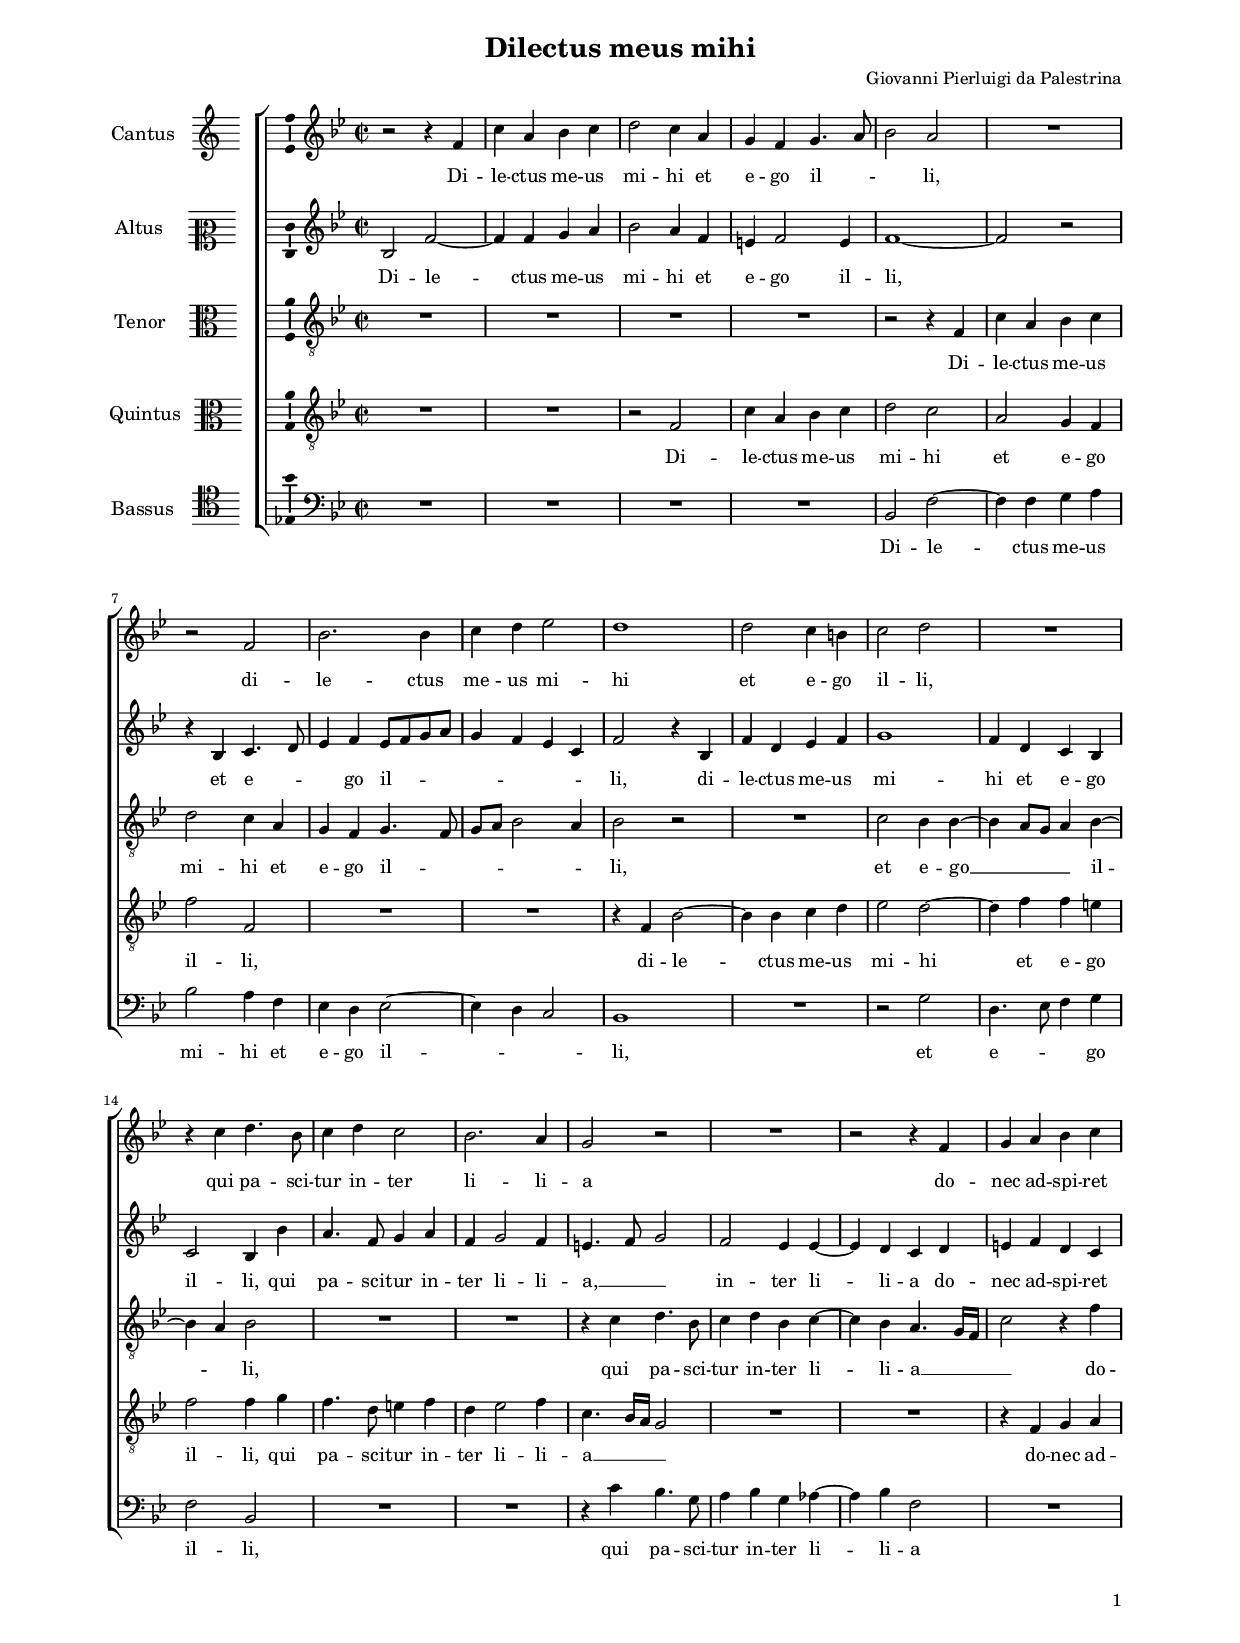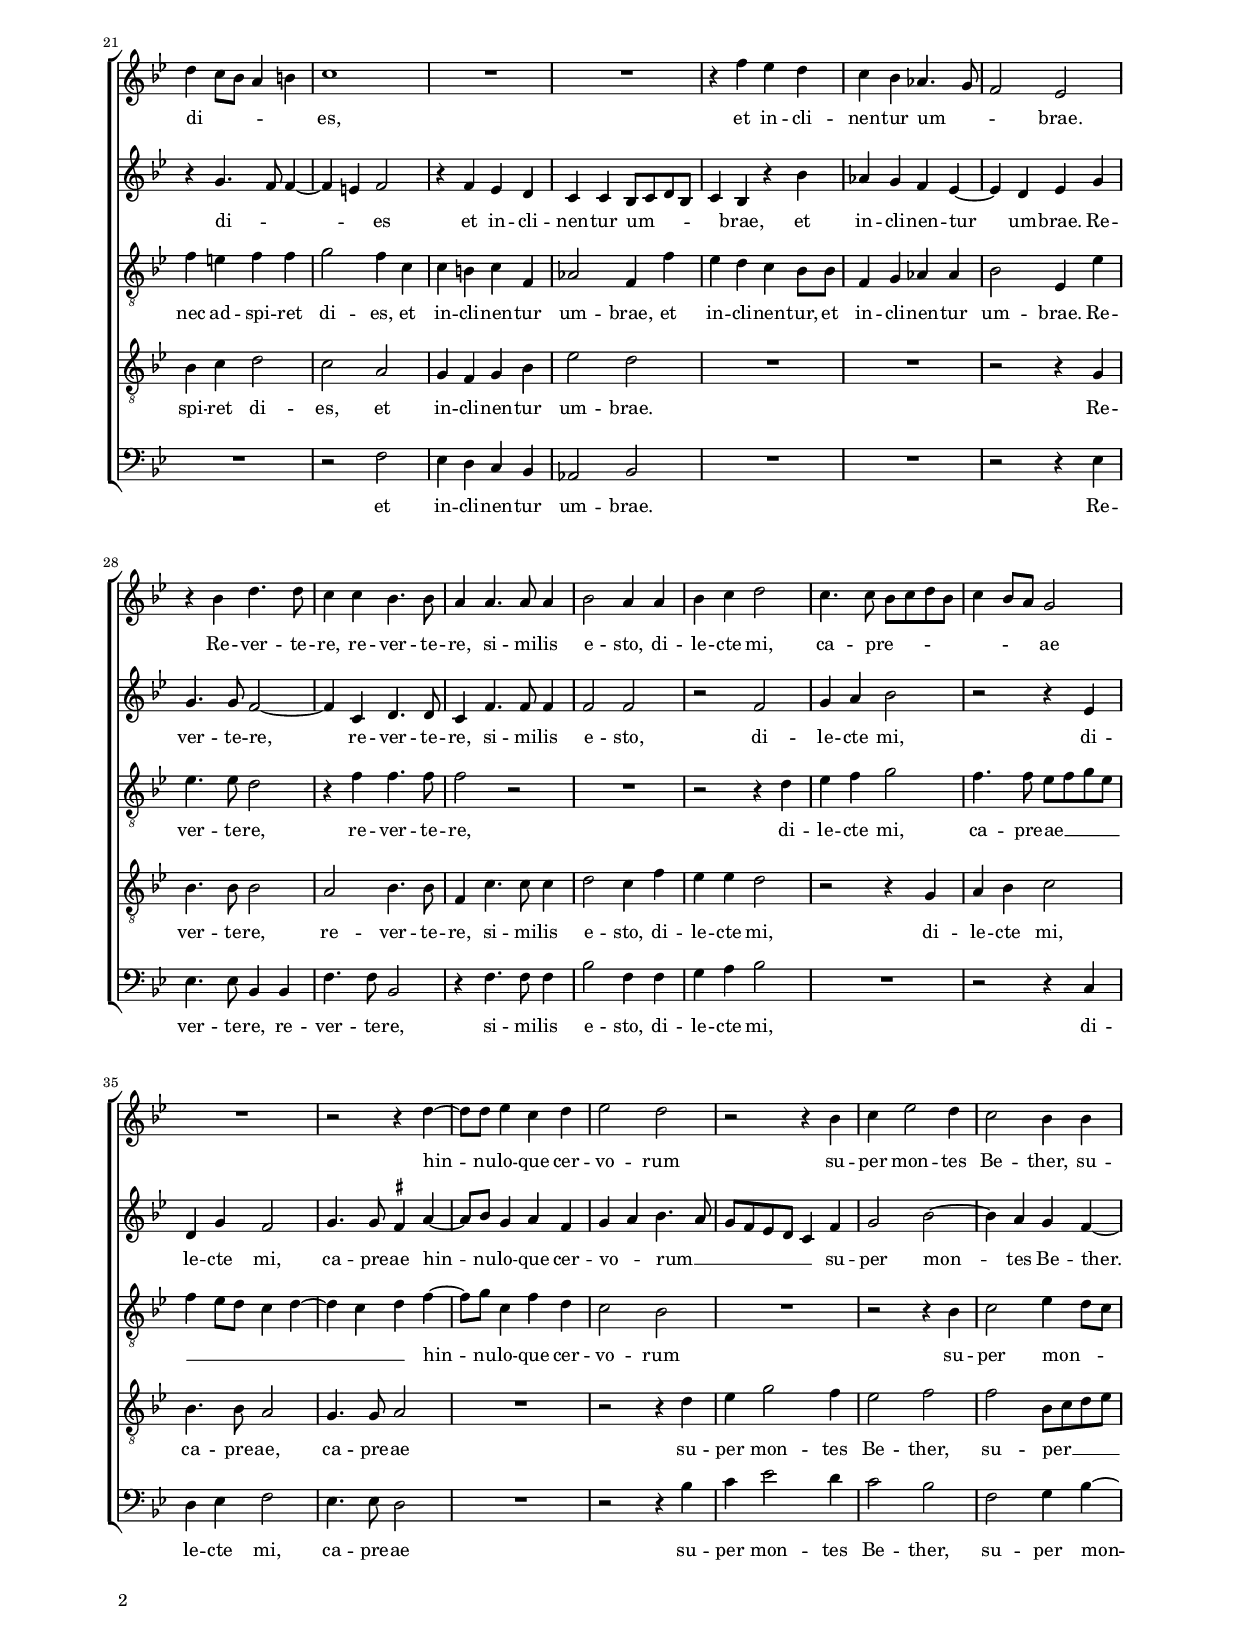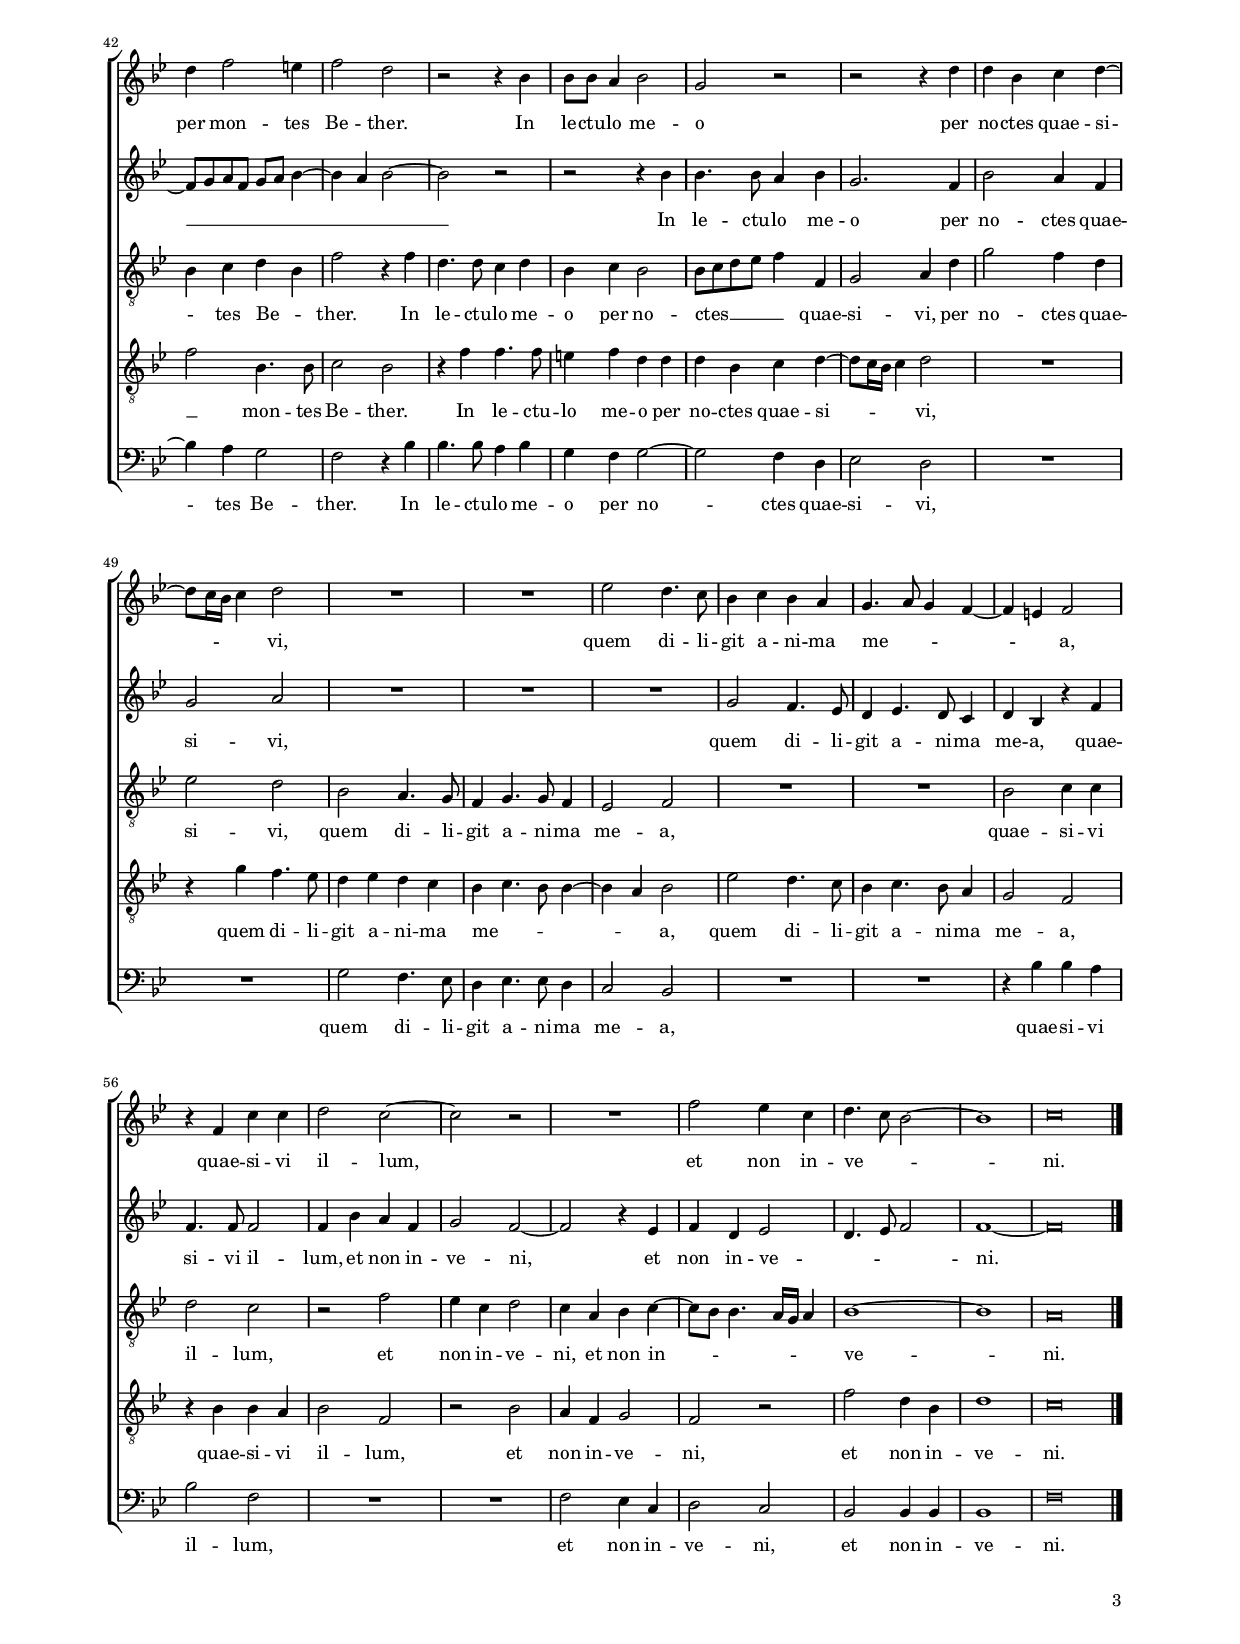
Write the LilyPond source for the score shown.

\header
{
  title="Dilectus meus mihi"
  composer="Giovanni Pierluigi da Palestrina"
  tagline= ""
}

\version "2.24.0"
\language deutsch
#(set-global-staff-size 15)
% #(set-default-paper-size "letter")
#(ly:set-option 'point-and-click #f)


\paper
	{
	top-margin = 1.8 \cm
	bottom-margin = 1.2 \cm
	left-margin = 2 \cm
	right-margin = 2 \cm
	ragged-bottom = ##f
	ragged-last-bottom = ##f
	print-page-number = ##f
	system-system-spacing = #'((basic-distance . 16) (minimum-distance . 14) (padding . 5) (strechability . 150))
	oddFooterMarkup=\markup   \fill-line { "" \fromproperty #'page:page-number-string }
	evenFooterMarkup=\markup  \fill-line { \fromproperty #'page:page-number-string "" }
	last-bottom-spacing = #'((basic-distance . 12) (minimum-distance . 7) (padding . 4))
	systems-per-page = 3
	page-count = 3
%	min-systems-per-page = 3
	markup-system-spacing.basic-distance = #12
	}

	
global = {
	\key c \major
	\time 2/2
	\set Score.tempoHideNote = ##t
	\tempo 4 = 95
	\skip 1*62
	\set Score.measureLength = #(ly:make-moment 2/1)
	\skip 1*2 \bar "|."
	}

	ficta = { \once \set suggestAccidentals = ##t }

	forget = #(define-music-function (music) (ly:music?) #{
		\accidentalStyle forget
		$music
		\accidentalStyle default
		#})


incipitcantus = \markup { \score {
	{
	\set Staff.instrumentName = \markup { \fontsize #1 "Cantus" }
	\key c \major
	\clef violin
	s4 \bar ""
	}
	\layout  {
	raggedright = ##t
	indent = 1.6 \cm
	line-width = 2.4\cm
	\context { \Staff \remove Time_signature_engraver }
	\override Staff.Clef.Y-extent = #'(0 . 0)
	}} \hspace #1 }

      
incipitaltus = \markup { \score {
	{
	\set Staff.instrumentName = \markup { \fontsize #1 "Altus" }
	\key c \major
	\clef mezzosoprano
	s4 \bar ""
	}
	\layout  {
	raggedright = ##t
	indent = 1.6 \cm
	line-width = 2.4\cm
	\context { \Staff \remove Time_signature_engraver }
	\override Staff.Clef.Y-extent = #'(0 . 0)
	}} \hspace #1 }


incipittenor = \markup { \score {
	{
	\set Staff.instrumentName = \markup { \fontsize #1 "Tenor" }
	\key c \major
	\clef alto
	s4 \bar ""
	}
	\layout  {
	raggedright = ##t
	indent = 1.6 \cm
	line-width = 2.4\cm
	\context { \Staff \remove Time_signature_engraver }
	\override Staff.Clef.Y-extent = #'(0 . 0)
	}} \hspace #1 }
      
      
incipitquintus = \markup { \score {
	{
	\set Staff.instrumentName = \markup { \fontsize #1 "Quintus" }
	\key c \major
	\clef alto
	s4 \bar ""
	}
	\layout  {
	raggedright = ##t
	indent = 1.6 \cm
	line-width = 2.4\cm
	\context { \Staff \remove Time_signature_engraver }
	\override Staff.Clef.Y-extent = #'(0 . 0)
	}} \hspace #1 }
      
      
incipitbassus = \markup { \score {
	{
	\set Staff.instrumentName = \markup { \fontsize #1 "Bassus" }
	\key c \major
	\clef tenor
	s4 \bar ""
	}
	\layout  {
	raggedright = ##t
	indent = 1.6 \cm
	line-width = 2.4\cm
	\context { \Staff \remove Time_signature_engraver }
	\override Staff.Clef.Y-extent = #'(0 . 0)
	}} \hspace #1 }


cantus =  \relative c''
	{
	r2 r4 g
	d' h c d
	e2 d4 h
	a4 g a4. h8
%5
	c2 h |
	R1
	r2 g
	c2. c4
	d4 e f2
%10
	e1 |
	e2 d4 cis
	d2 e
	R1
	r4 d e4. c8
%15
	d4 e d2 |
	c2. h4
	a2 r	
	R1
	r2 r4 g
%20
	a4 h c d |
	e4 d8 c h4 cis
	d1
	R1
	R1
%25
	r4 g f e |
	d4 c b4. a8
	g2 f
	r4 c' e4. e8
	d4 d c4. c8
%30
	h4 h4. h8 h4 |
	c2 h4 h
	c 4 d e2
	d4. d8 c d e c
	d4 c8 h a2
%35
	R1 |
	r2 r4 e'~
	e8 e f4 d e
	f2 e
	r2 r4 c
%40
	d4 f2 e4 |
	d2 c4 c
	e4 g2 fis4
	g2 e
	r2 r4 c
%45
	c8 c h4 c2 |
	a2 r
	r2 r4 e'
	e4 c d e~
	e8 d16 c d4 e2
%50
	R1 |
	R1
	f2 e4. d8
	c4 d c h
	a4. h8 a4 g~
%55
	g4 fis g2 |
	r4 g d' d
	e2 d~
	d2 r
	R1
%60
	g2 f4 d |
	e4. d8 c2~
	c1
	d\breve |
	}


altus =  \relative c'
	{
	c2 g'~
	g4 g a h
	c2 h4 g
	fis4 g2 fis4
%5
	g1~ |
	g2 r
	r4 c, d4. e8
	f4 g f8 g a h
	a4 g f d
%10
	g2 r4 c, |
	g'4 e f g
	a1
	g4 e d c
	d2 c4 c'
%15
	h4. g8 a4 h |
	g4 a2 g4
	fis4. g8 a2
	g2 f4 f~
	f4 e d e
%20
	fis4 g e d |
	r4 a'4. g8 g4~
	g4 fis g2
	r4 g f e
	d4 d c8 d e c
%25
	d4 c r c' |
	b4 a g f~
	f4 e f a
	a4. a8 g2~
	g4 d e4. e8
%30
	d4 g4. g8 g4 |
	g2 g
	r2 g
	a4 h c2
	r2 r4 f,
%35
	e4 a g2 |
	a4. a8 \ficta gis4 h~
	h8 c a4 h g
	a4 h c4. h8
	a8 g f e d4 g
%40
	a2 c~ |
	c4 h a g~
	g8 a h g a h c4~
	c4 h c2~
	c2 r
%45
	r2 r4 c |
	c4. c8 h4 c
	a2. g4
	c2 h4 g
	a2 h
%50
	R1 |
	R1
	R1
	a2 g4. f8
	e4 f4. e8 d4
%55
	e4 c r g' |
	g4. g8 g2
	g4 c h g
	a2 g~
	g2 r4 f
%60
	g4 e f2 |
	e4. f8 g2
	g1~
	g\breve |
	}


tenor =  \relative c'
	{
	R1
	R1
	R1
	R1
%5
	r2 r4 g |
	d'4 h c d
	e2 d4 h
	a4 g a4. g8
	a8 h c2 h4
%10
	c2 r |
	R1
	d2 c4 c~
	c4 h8 a h4 c~
	c4 h c2
%15
	R1 |
	R1
	r4 d e4. c8
	d4 e c d~
	d4 c h4. a16 g
%20
	d'2 r4 g |
	g4 fis g g
	a2 g4 d
	d4 cis d g,
	b2 g4 g'
%25
	f4 e d c8 c |
	g4 a b b
	c2 f,4 f'
	f4. f8 e2
	r4 g g4. g8
%30
	g2 r |
	R1
	r2 r4 e
	f4 g a2
	g4. g8 f8 g a f
%35
	g4 f8 e d4 e~ |
	e4 d e g~
	g8 a d,4 g e
	d2 c
	R1
%40
	r2 r4 c |
	d2 f4 e8 d
	c4 d e c
	g'2 r4 g
	e4. e8 d4 e
%45
	c4 d c2 |
	c8 d e f g4 g,
	a2 h4 e
	a2 g4 e
	f2 e
%50
	c2 h4. a8 |
	g4 a4. a8 g4
	f2 g
	R1
	R1
%55
	c2 d4 d |
	e2 d
	r2 g
	f4 d e2
	d4 h c d~
%60
	d8 c c4. h16 a h4 |
	c1~
	c1
	h\breve |
	}


quintus  =  \relative c'
	{
	R1
	R1
	r2 g
	d'4 h c d
%5
	e2 d |
	h2 a4 g
	g'2 g,
	R1
	R1
%10
	r4 g c2~ |
	c4 c d e
	f2 e~
	e4 g g fis
	g2 g4 a
%15
	g4. e8 fis4 g |
	e4 f2 g4
	d4. c16 h a2
	R1
	R1
%20
	r4 g a h |
	c4 d e2
	d2 h
	a4 g a c
	f2 e
%25
	R1 |
	R1
	r2 r4 a,
	c4. c8 c2
	h2 c4. c8
%30
	g4 d'4. d8 d4 |
	e2 d4 g
	f4 f e2
	r2 r4 a,
	h4 c d2
%35
	c4. c8 h2 |
	a4. a8 h2
	R1
	r2 r4 e
	f4 a2 g4
%40
	f2 g |
	g2 c,8 d e f
	g2 c,4. c8
	d2 c
	r4 g' g4. g8
%45
	fis4 g e e |
	e4 c d e~
	e8 d16 c d4 e2
	R1
	r4 a g4. f8
%50
	e4 f e d |
	c4 d4. c8 c4~
	c4 h c2
	f2 e4. d8
	c4 d4. c8 h4
%55
	a2 g |
	r4 c c h
	c2 g
	r2 c
	h4 g a2
%60
	g2 r |
	g'2 e4 c
	e1
	d\breve |
	}


bassus  =  \relative c
	{
	R1
	R1
	R1
	R1
%5
	c2 g'~ |
	g4 g a h
	c2 h4 g
	f4 e f2~
	f4 e d2
%10
	c1 |
	R1
	r2 a'
	e4. f8 g4 a
	g2 c,
%15
	R1 |
	R1
	r4 d' c4. a8
	h4 c a b~
	b4 c g2
%20
	R1 |
	R1
	r2 g
	f4 e d c
	b2 c
%25
	R1 |
	R1
	r2 r4 f
	f4. f8 c4 c
	g'4. g8 c,2
%30
	r4 g'4. g8 g4 |
	c2 g4 g
	a4 h c2
	R1
	r2 r4 d,
%35
	e4 f g2 |
	f4. f8 e2
	R1
	r2 r4 c'
	d4 f2 e4
%40
	d2 c |
	g2 a4 c~
	c4 h a2
	g2 r4 c
	c4. c8 h4 c
%45
	a4 g a2~ |
	a2 g4 e
	f2 e
	R1
	R1
%50
	a2 g4. f8 |
	e4 f4. f8 e4
	d2 c
	R1
	R1
%55
	r4 c' c h |
	c2 g
	R1
	R1
	g2 f4 d
%60
	e2 d |
	c2 c4 c
	c1
	g'\breve |
	}


lyricscantus = \lyricmode {
	Di -- le -- ctus me -- us mi -- hi et e -- go il -- _ _ li,
	di -- le -- ctus me -- us mi -- hi et e -- go il -- li,
	qui pa -- sci -- tur in -- ter li -- li -- a
	do -- nec ad -- spi -- ret di -- _ _ _ _ es,
	et in -- cli -- nen -- tur um -- _ _ brae.
	Re -- ver -- te -- re,
	re -- ver -- te -- re,
	si -- mi -- lis e -- sto, di -- le -- cte mi,
	ca -- pre -- _ _ _ _ _ _ _ ae hin -- nu -- lo -- que cer -- vo -- rum
	su -- per mon -- tes Be -- ther,
	su -- per mon -- tes Be -- ther.
	In le -- ctu -- lo me -- o per no -- ctes quae -- si -- _ _ _ vi,
	quem di -- li -- git a -- ni -- ma me -- _ _ _ _ a,
	quae -- si -- vi il -- lum,
	et non in -- ve -- _ _ ni.
	}


lyricsaltus = \lyricmode {
	Di -- le -- ctus me -- us mi -- hi et e -- go il -- li,
	et e -- _ _ go il -- _ _ _ _ _ _ _ li,
	di -- le -- ctus me -- us mi -- hi et e -- go il -- li,
	qui pa -- sci -- tur in -- ter li -- li -- a, __ _ _
	in -- ter li -- li -- a
	do -- nec ad -- spi -- ret di -- _ _ _ es
	et in -- cli -- nen -- tur um -- _ _ _ _ brae,
	et in -- cli -- nen -- tur um -- brae.
	Re -- ver -- te -- re,
	re -- ver -- te -- re,
	si -- mi -- lis e -- sto, di -- le -- cte mi,
	di -- le -- cte mi,
	ca -- pre -- ae hin -- nu -- lo -- que cer -- vo -- _ rum __ _ _ _ _ _ _ 
	su -- per mon -- tes Be -- ther. __ _ _ _ _ _ _ _ _
	In le -- ctu -- lo me -- o per no -- ctes quae -- si -- vi,
	quem di -- li -- git a -- ni -- ma me -- a,
	quae -- si -- vi il -- lum,
	et non in -- ve -- ni,
	et non in -- ve -- _ _ _ ni.
	}


lyricstenor = \lyricmode {
	Di -- le -- ctus me -- us mi -- hi et e -- go il -- _ _ _ _ _ li,
	et e -- go __ _ _ _ il -- _ li,
	qui pa -- sci -- tur in -- ter li -- li -- a __ _ _ _
	do -- nec ad -- spi -- ret di -- es,
	et in -- cli -- nen -- tur um -- brae,
	et in -- cli -- nen -- tur,
	et in -- cli -- nen -- tur um -- brae.
	Re -- ver -- te -- re,
	re -- ver -- te -- re,
	di -- le -- cte mi,
	ca -- pre -- ae __ _ _ _ _ _ _ _ _ _ _ hin -- nu -- lo -- que cer -- vo -- rum
	su -- per mon -- _ _ _ tes Be -- _ ther.
	In le -- ctu -- lo me -- o per no -- ctes __ _ _ _ _ quae -- si -- vi,
	per no -- ctes quae -- si -- vi,
	quem di -- li -- git a -- ni -- ma me -- a,
	quae -- si -- vi il -- lum,
	et non in -- ve -- ni,
	et non in -- _ _ _ _ _ ve -- ni.
	}


lyricsquintus = \lyricmode {
	Di -- le -- ctus me -- us mi -- hi et e -- go il -- li,
	di -- le -- ctus me -- us mi -- hi et e -- go il -- li,
	qui pa -- sci -- tur in -- ter li -- li -- a __ _ _ _
	do -- nec ad -- spi -- ret di -- es,
	et in -- cli -- nen -- tur um -- brae.
	Re -- ver -- te -- re,
	re -- ver -- te -- re,
	si -- mi -- lis e -- sto, di -- le -- cte mi,
	di -- le -- cte mi,
	ca -- pre -- ae,
	ca -- pre -- ae
	su -- per mon -- tes Be -- ther,
	su -- per __ _ _ _ _ mon -- tes Be -- ther.
	In le -- ctu -- lo me -- o per no -- ctes quae -- si -- _ _ _ vi,
	quem di -- li -- git a -- ni -- ma me -- _ _ _ _ a,
	quem di -- li -- git a -- ni -- ma me -- a,
	quae -- si -- vi il -- lum,
	et non in -- ve -- ni,
	et non in -- ve -- ni.
	}


lyricsbassus = \lyricmode {
	Di -- le -- ctus me -- us mi -- hi et e -- go il -- _ _ li,
	et e -- _ _ go il -- li,
	qui pa -- sci -- tur in -- ter li -- li -- a
	et in -- cli -- nen -- tur um -- brae.
	Re -- ver -- te -- re,
	re -- ver -- te -- re,
	si -- mi -- lis e -- sto, di -- le -- cte mi,
	di -- le -- cte mi,
	ca -- pre -- ae
	su -- per mon -- tes Be -- ther,
	su -- per mon -- tes Be -- ther.
	In le -- ctu -- lo me -- o per no -- ctes quae -- si -- vi,
	quem di -- li -- git a -- ni -- ma me -- a,
	quae -- si -- vi il -- lum,
	et non in -- ve -- ni,
	et non in -- ve -- ni.
	}


\score
{  
	\transpose c b, {
	\new ChoirStaff \with { \override StaffGrouper.staff-staff-spacing.basic-distance = #12 }
	<<

	\new Staff << \global
	\new Voice="v1" {
		\set Staff.instrumentName=\incipitcantus
%		\set Staff.instrumentName= "S"
		\set Staff.midiInstrument = "reed organ"
		\clef violin
		\cantus }
	\new Lyrics \lyricsto "v1" {\lyricscantus }
	>>


	\new Staff << \global
	\new Voice="v2" {
		\set Staff.instrumentName=\incipitaltus
%		\set Staff.instrumentName= "A"
		\set Staff.midiInstrument = "reed organ"
		\clef violin % "G_8"
		\altus}
	\new Lyrics \lyricsto "v2" {\lyricsaltus }
	>>


	\new Staff << \global
	\new Voice="v3" {
		\set Staff.instrumentName=\incipittenor
%		\set Staff.instrumentName= "T"
		\set Staff.midiInstrument = "reed organ"
		\clef "G_8"
		\tenor }
	\new Lyrics \lyricsto "v3" {\lyricstenor }
	>>


	\new Staff << \global
	\new Voice="v5" {
		\set Staff.instrumentName=\incipitquintus
%		\set Staff.instrumentName= "Q"
		\set Staff.midiInstrument = "reed organ"
		\clef "G_8"
		\quintus}
	\new Lyrics \lyricsto "v5" {\lyricsquintus }
	>>


	\new Staff << \global
	\new Voice="v4" {
		\set Staff.instrumentName=\incipitbassus
%		\set Staff.instrumentName= "B"
		\set Staff.midiInstrument = "reed organ"
		\clef bass 
		\bassus }
	\new Lyrics \lyricsto "v4" {\lyricsbassus}
	>>

	>>
	} % transpose

	\layout
	{
	indent = 2.5\cm
	\context { \Lyrics \override VerticalAxisGroup.nonstaff-relatedstaff-spacing.padding = #1.4 }
	\context { \Staff \override TimeSignature.break-visibility = #end-of-line-invisible }
	\context { \Staff \consists Ambitus_engraver }
	\context { \Score \override BarNumber.padding = #2 }
	\context { \Voice \override NoteHead.style = #'baroque }
	}

\midi
	{
	
	}

}


% EOF
